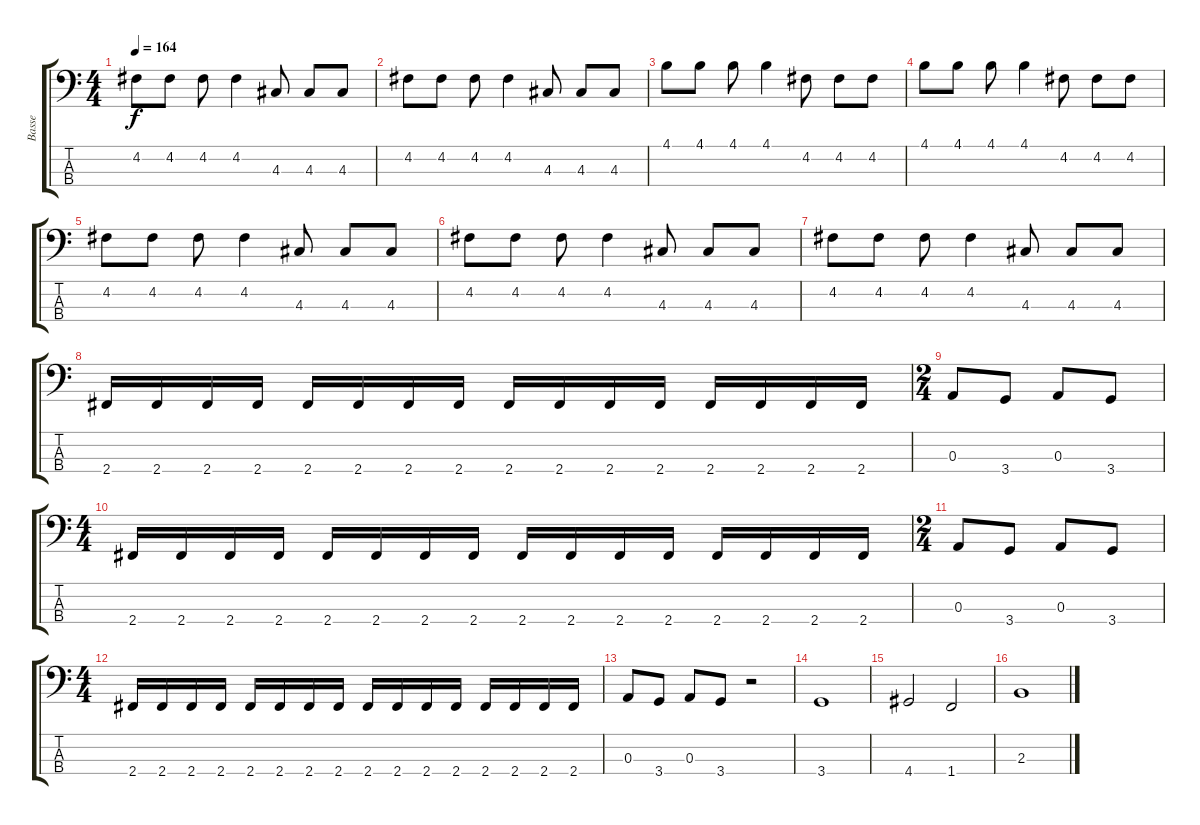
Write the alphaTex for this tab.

\track ("Basse" "Basse") {instrument electricbassfinger}
\staff {score tabs}
\tuning (G2 D2 A1 E1) {hide}
\ts (4 4)
\tempo 164
\clef f4
\ks c
4.2.8{dy f} 4.2.8 4.2.8 4.2.4 4.3.8 4.3.8 4.3.8 |
4.2.8 4.2.8 4.2.8 4.2.4 4.3.8 4.3.8 4.3.8 |
4.1.8 4.1.8 4.1.8 4.1.4 4.2.8 4.2.8 4.2.8 |
4.1.8 4.1.8 4.1.8 4.1.4 4.2.8 4.2.8 4.2.8 |
4.2.8 4.2.8 4.2.8 4.2.4 4.3.8 4.3.8 4.3.8 |
4.2.8 4.2.8 4.2.8 4.2.4 4.3.8 4.3.8 4.3.8 |
4.2.8 4.2.8 4.2.8 4.2.4 4.3.8 4.3.8 4.3.8 |
2.4.16 2.4.16 2.4.16 2.4.16 2.4.16 2.4.16 2.4.16 2.4.16 2.4.16 2.4.16 2.4.16 2.4.16 2.4.16 2.4.16 2.4.16 2.4.16 |
\ts (2 4)
0.3.8 3.4.8 0.3.8 3.4.8 |
\ts (4 4)
2.4.16 2.4.16 2.4.16 2.4.16 2.4.16 2.4.16 2.4.16 2.4.16 2.4.16 2.4.16 2.4.16 2.4.16 2.4.16 2.4.16 2.4.16 2.4.16 |
\ts (2 4)
0.3.8 3.4.8 0.3.8 3.4.8 |
\ts (4 4)
2.4.16 2.4.16 2.4.16 2.4.16 2.4.16 2.4.16 2.4.16 2.4.16 2.4.16 2.4.16 2.4.16 2.4.16 2.4.16 2.4.16 2.4.16 2.4.16 |
0.3.8 3.4.8 0.3.8 3.4.8 r.2 |
3.4.1 |
4.4.2 1.4.2 |
2.3.1
